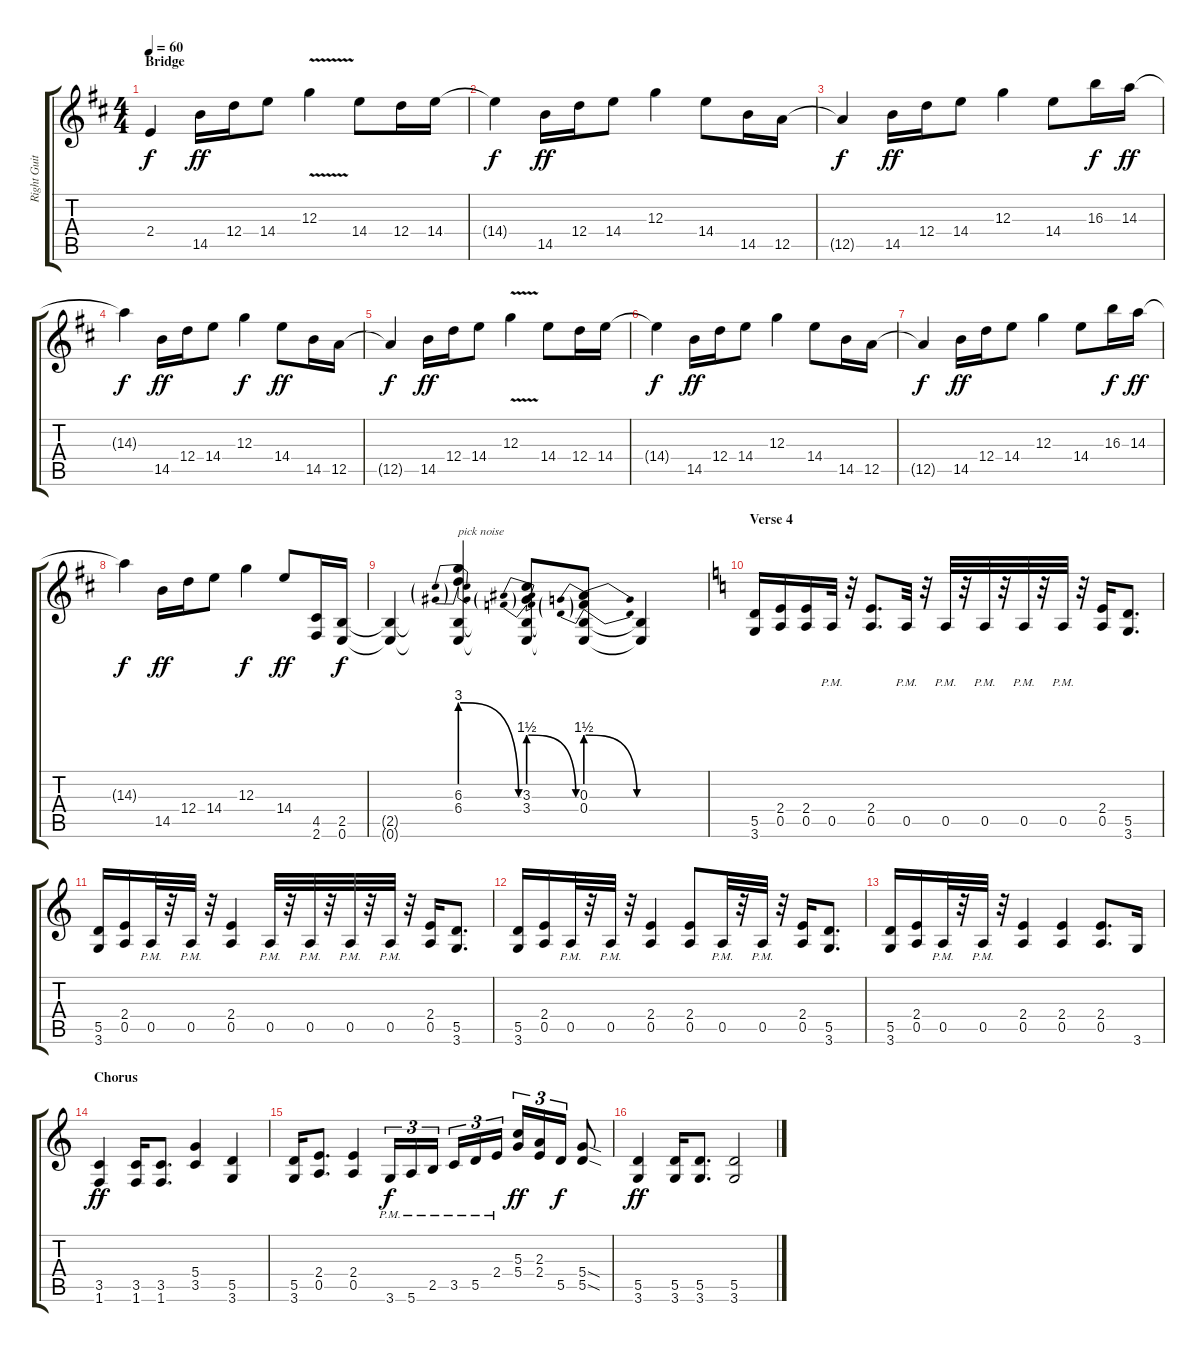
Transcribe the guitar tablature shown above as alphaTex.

\track ("Right Guitar" "Right Guit") {instrument overdrivenguitar}
\staff {score tabs}
\tuning (E4 B3 G3 D3 A2 E2) {hide}
\ts (4 4)
\section ("" "Bridge")
\tempo 60
\clef g2
\ks bminor
2.4{t}.4{dy f} 14.5.16{dy ff instrument electricguitarmuted} 12.4.16 14.4.8 12.3{v}.4 14.4.8 12.4.16 14.4.16 |
14.4{t}.4{dy f} 14.5.16{dy ff} 12.4.16 14.4.8 12.3.4 14.4.8 14.5.16 12.5.16 |
12.5{t}.4{dy f} 14.5.16{dy ff} 12.4.16 14.4.8 12.3.4 14.4.8 16.3.16{dy f} 14.3.16{dy ff} |
14.3{t}.4{dy f} 14.5.16{dy ff} 12.4.16 14.4.8 12.3.4{dy f} 14.4.8{dy ff} 14.5.16 12.5.16 |
12.5{t}.4{dy f} 14.5.16{dy ff instrument electricguitarmuted} 12.4.16 14.4.8 12.3{v}.4 14.4.8 12.4.16 14.4.16 |
14.4{t}.4{dy f} 14.5.16{dy ff} 12.4.16 14.4.8 12.3.4 14.4.8 14.5.16 12.5.16 |
12.5{t}.4{dy f} 14.5.16{dy ff} 12.4.16 14.4.8 12.3.4 14.4.8 16.3.16{dy f} 14.3.16{dy ff} |
14.3{t}.4{dy f} 14.5.16{dy ff} 12.4.16 14.4.8 12.3.4{dy f} 14.4.8{dy ff} (4.5 2.6).16 (2.5 0.6).16{dy f} |
(2.5{t} 0.6{t}).4 (6.3{be (prebendrelease 0 12 60 0)} 6.4{be (prebendrelease 0 12 60 0)} 2.5{t} 0.6{t}).4{txt "pick noise"} (3.3{be (prebendrelease 0 6 60 0)} 3.4{be (prebendrelease 0 6 60 0)} 2.5{t} 0.6{t}).8 (0.3{be (prebendrelease 0 6 60 0)} 0.4{be (prebendrelease 0 6 60 0)} 2.5{t} 0.6{t}).8 (2.5{t} 0.6{t}).4 |
\section ("" "Verse 4")
\ks aminor
(5.5 3.6).16 (2.4 0.5).16 (2.4 0.5).16 0.5{pm}.32 r.32 (2.4 0.5).8{d} 0.5{pm}.32 r.32 0.5{pm}.32 r.32 0.5{pm}.32 r.32 0.5{pm}.32 r.32 0.5{pm}.32 r.32 (2.4 0.5).16 (5.5 3.6).8{d} |
(5.5 3.6).16 (2.4 0.5).16 0.5{pm}.32 r.32 0.5{pm}.32 r.32 (2.4 0.5).4 0.5{pm}.32 r.32 0.5{pm}.32 r.32 0.5{pm}.32 r.32 0.5{pm}.32 r.32 (2.4 0.5).16 (5.5 3.6).8{d} |
(5.5 3.6).16 (2.4 0.5).16 0.5{pm}.32 r.32 0.5{pm}.32 r.32 (2.4 0.5).4 (2.4 0.5).8 0.5{pm}.32 r.32 0.5{pm}.32 r.32 (2.4 0.5).16 (5.5 3.6).8{d} |
(5.5 3.6).16 (2.4 0.5).16 0.5{pm}.32 r.32 0.5{pm}.32 r.32 (2.4 0.5).4 (2.4 0.5).4 (2.4 0.5).8{d} 3.6.16 |
\section ("" "Chorus")
(3.5 1.6).4{dy ff} (3.5 1.6).16 (3.5 1.6).8{d} (5.4 3.5).4 (5.5 3.6).4 |
(5.5 3.6).16 (2.4 0.5).8{d} (2.4 0.5).4 3.6{pm}.16{tu (3 2) dy f} 5.6{pm}.16{tu (3 2)} 2.5{pm}.16{tu (3 2) beam splitsecondary} 3.5{pm}.16{tu (3 2)} 5.5{pm}.16{tu (3 2)} 2.4{pm}.16{tu (3 2)} (5.3 5.4).16{tu (3 2) dy ff} (2.3 2.4).16{tu (3 2)} 5.5.16{tu (3 2) dy f} (5.4{sod} 5.5{sod}).8 |
(5.5 3.6).4{dy ff} (5.5 3.6).16 (5.5 3.6).8{d} (5.5 3.6).2
